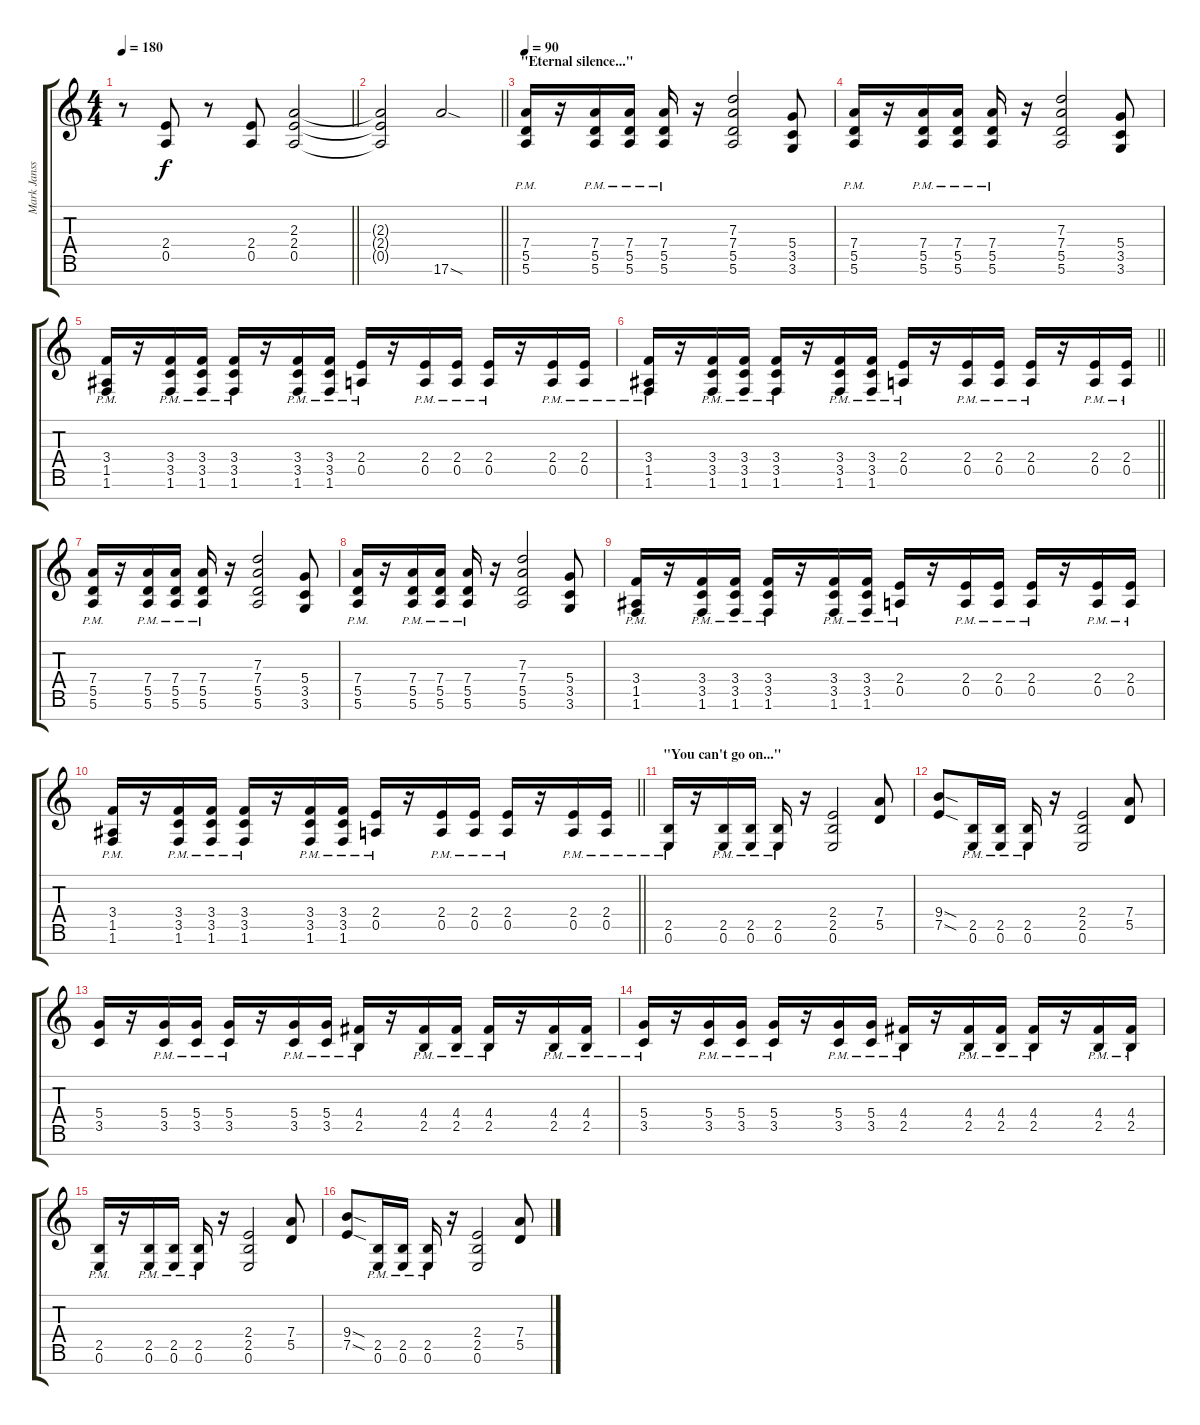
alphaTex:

\track ("Mark Janssen" "Mark Janss") {instrument distortionguitar}
\staff {score tabs}
\tuning (E4 B3 G3 D3 A2 E2 B1) {hide}
\ts (4 4)
\tempo 180
\clef g2
\barLineRight lightlight
\ks c
r.8{dy f} (2.4 0.5).8 r.8 (2.4 0.5).8 (2.3 2.4 0.5).2 |
\barLineRight lightlight
(2.3{t} 2.4{t} 0.5{t}).2 17.6{sod}.2 |
\section ("" "\"Eternal silence...\"")
\tempo 90
(7.4{pm} 5.5{pm} 5.6{pm}).16 r.16 (7.4{pm} 5.5{pm} 5.6{pm}).16 (7.4{pm} 5.5{pm} 5.6{pm}).16 (7.4{pm} 5.5{pm} 5.6{pm}).16 r.16 (7.3 7.4 5.5 5.6).2 (5.4 3.5 3.6).8 |
(7.4{pm} 5.5{pm} 5.6{pm}).16 r.16 (7.4{pm} 5.5{pm} 5.6{pm}).16 (7.4{pm} 5.5{pm} 5.6{pm}).16 (7.4{pm} 5.5{pm} 5.6{pm}).16 r.16 (7.3 7.4 5.5 5.6).2 (5.4 3.5 3.6).8 |
(3.4{pm} 1.5{pm} 1.6{pm}).16 r.16 (3.4{pm} 3.5{pm} 1.6{pm}).16 (3.4{pm} 3.5{pm} 1.6{pm}).16 (3.4{pm} 3.5{pm} 1.6{pm}).16 r.16 (3.4{pm} 3.5{pm} 1.6{pm}).16 (3.4{pm} 3.5{pm} 1.6{pm}).16 (2.4{pm} 0.5{pm}).16 r.16 (2.4{pm} 0.5{pm}).16 (2.4{pm} 0.5{pm}).16 (2.4{pm} 0.5{pm}).16 r.16 (2.4{pm} 0.5{pm}).16 (2.4{pm} 0.5{pm}).16 |
\barLineRight lightlight
(3.4{pm} 1.5{pm} 1.6{pm}).16 r.16 (3.4{pm} 3.5{pm} 1.6{pm}).16 (3.4{pm} 3.5{pm} 1.6{pm}).16 (3.4{pm} 3.5{pm} 1.6{pm}).16 r.16 (3.4{pm} 3.5{pm} 1.6{pm}).16 (3.4{pm} 3.5{pm} 1.6{pm}).16 (2.4{pm} 0.5{pm}).16 r.16 (2.4{pm} 0.5{pm}).16 (2.4{pm} 0.5{pm}).16 (2.4{pm} 0.5{pm}).16 r.16 (2.4{pm} 0.5{pm}).16 (2.4{pm} 0.5{pm}).16 |
(7.4{pm} 5.5{pm} 5.6{pm}).16 r.16 (7.4{pm} 5.5{pm} 5.6{pm}).16 (7.4{pm} 5.5{pm} 5.6{pm}).16 (7.4{pm} 5.5{pm} 5.6{pm}).16 r.16 (7.3 7.4 5.5 5.6).2 (5.4 3.5 3.6).8 |
(7.4{pm} 5.5{pm} 5.6{pm}).16 r.16 (7.4{pm} 5.5{pm} 5.6{pm}).16 (7.4{pm} 5.5{pm} 5.6{pm}).16 (7.4{pm} 5.5{pm} 5.6{pm}).16 r.16 (7.3 7.4 5.5 5.6).2 (5.4 3.5 3.6).8 |
(3.4{pm} 1.5{pm} 1.6{pm}).16 r.16 (3.4{pm} 3.5{pm} 1.6{pm}).16 (3.4{pm} 3.5{pm} 1.6{pm}).16 (3.4{pm} 3.5{pm} 1.6{pm}).16 r.16 (3.4{pm} 3.5{pm} 1.6{pm}).16 (3.4{pm} 3.5{pm} 1.6{pm}).16 (2.4{pm} 0.5{pm}).16 r.16 (2.4{pm} 0.5{pm}).16 (2.4{pm} 0.5{pm}).16 (2.4{pm} 0.5{pm}).16 r.16 (2.4{pm} 0.5{pm}).16 (2.4{pm} 0.5{pm}).16 |
\barLineRight lightlight
(3.4{pm} 1.5{pm} 1.6{pm}).16 r.16 (3.4{pm} 3.5{pm} 1.6{pm}).16 (3.4{pm} 3.5{pm} 1.6{pm}).16 (3.4{pm} 3.5{pm} 1.6{pm}).16 r.16 (3.4{pm} 3.5{pm} 1.6{pm}).16 (3.4{pm} 3.5{pm} 1.6{pm}).16 (2.4{pm} 0.5{pm}).16 r.16 (2.4{pm} 0.5{pm}).16 (2.4{pm} 0.5{pm}).16 (2.4{pm} 0.5{pm}).16 r.16 (2.4{pm} 0.5{pm}).16 (2.4{pm} 0.5{pm}).16 |
\section ("" "\"You can't go on...\"")
(2.5{pm} 0.6{pm}).16 r.16 (2.5{pm} 0.6{pm}).16 (2.5{pm} 0.6{pm}).16 (2.5{pm} 0.6{pm}).16 r.16 (2.4 2.5 0.6).2 (7.4 5.5).8 |
(9.4{sod} 7.5{sod}).8 (2.5{pm} 0.6{pm}).16 (2.5{pm} 0.6{pm}).16 (2.5{pm} 0.6{pm}).16 r.16 (2.4 2.5 0.6).2 (7.4 5.5).8 |
(5.4 3.5).16 r.16 (5.4{pm} 3.5{pm}).16 (5.4{pm} 3.5{pm}).16 (5.4{pm} 3.5{pm}).16 r.16 (5.4{pm} 3.5{pm}).16 (5.4{pm} 3.5{pm}).16 (4.4{pm} 2.5{pm}).16 r.16 (4.4{pm} 2.5{pm}).16 (4.4{pm} 2.5{pm}).16 (4.4{pm} 2.5{pm}).16 r.16 (4.4{pm} 2.5{pm}).16 (4.4{pm} 2.5{pm}).16 |
(5.4{pm} 3.5{pm}).16 r.16 (5.4{pm} 3.5{pm}).16 (5.4{pm} 3.5{pm}).16 (5.4{pm} 3.5{pm}).16 r.16 (5.4{pm} 3.5{pm}).16 (5.4{pm} 3.5{pm}).16 (4.4{pm} 2.5{pm}).16 r.16 (4.4{pm} 2.5{pm}).16 (4.4{pm} 2.5{pm}).16 (4.4{pm} 2.5{pm}).16 r.16 (4.4{pm} 2.5{pm}).16 (4.4{pm} 2.5{pm}).16 |
(2.5{pm} 0.6{pm}).16 r.16 (2.5{pm} 0.6{pm}).16 (2.5{pm} 0.6{pm}).16 (2.5{pm} 0.6{pm}).16 r.16 (2.4 2.5 0.6).2 (7.4 5.5).8 |
(9.4{sod} 7.5{sod}).8 (2.5{pm} 0.6{pm}).16 (2.5{pm} 0.6{pm}).16 (2.5{pm} 0.6{pm}).16 r.16 (2.4 2.5 0.6).2 (7.4 5.5).8
